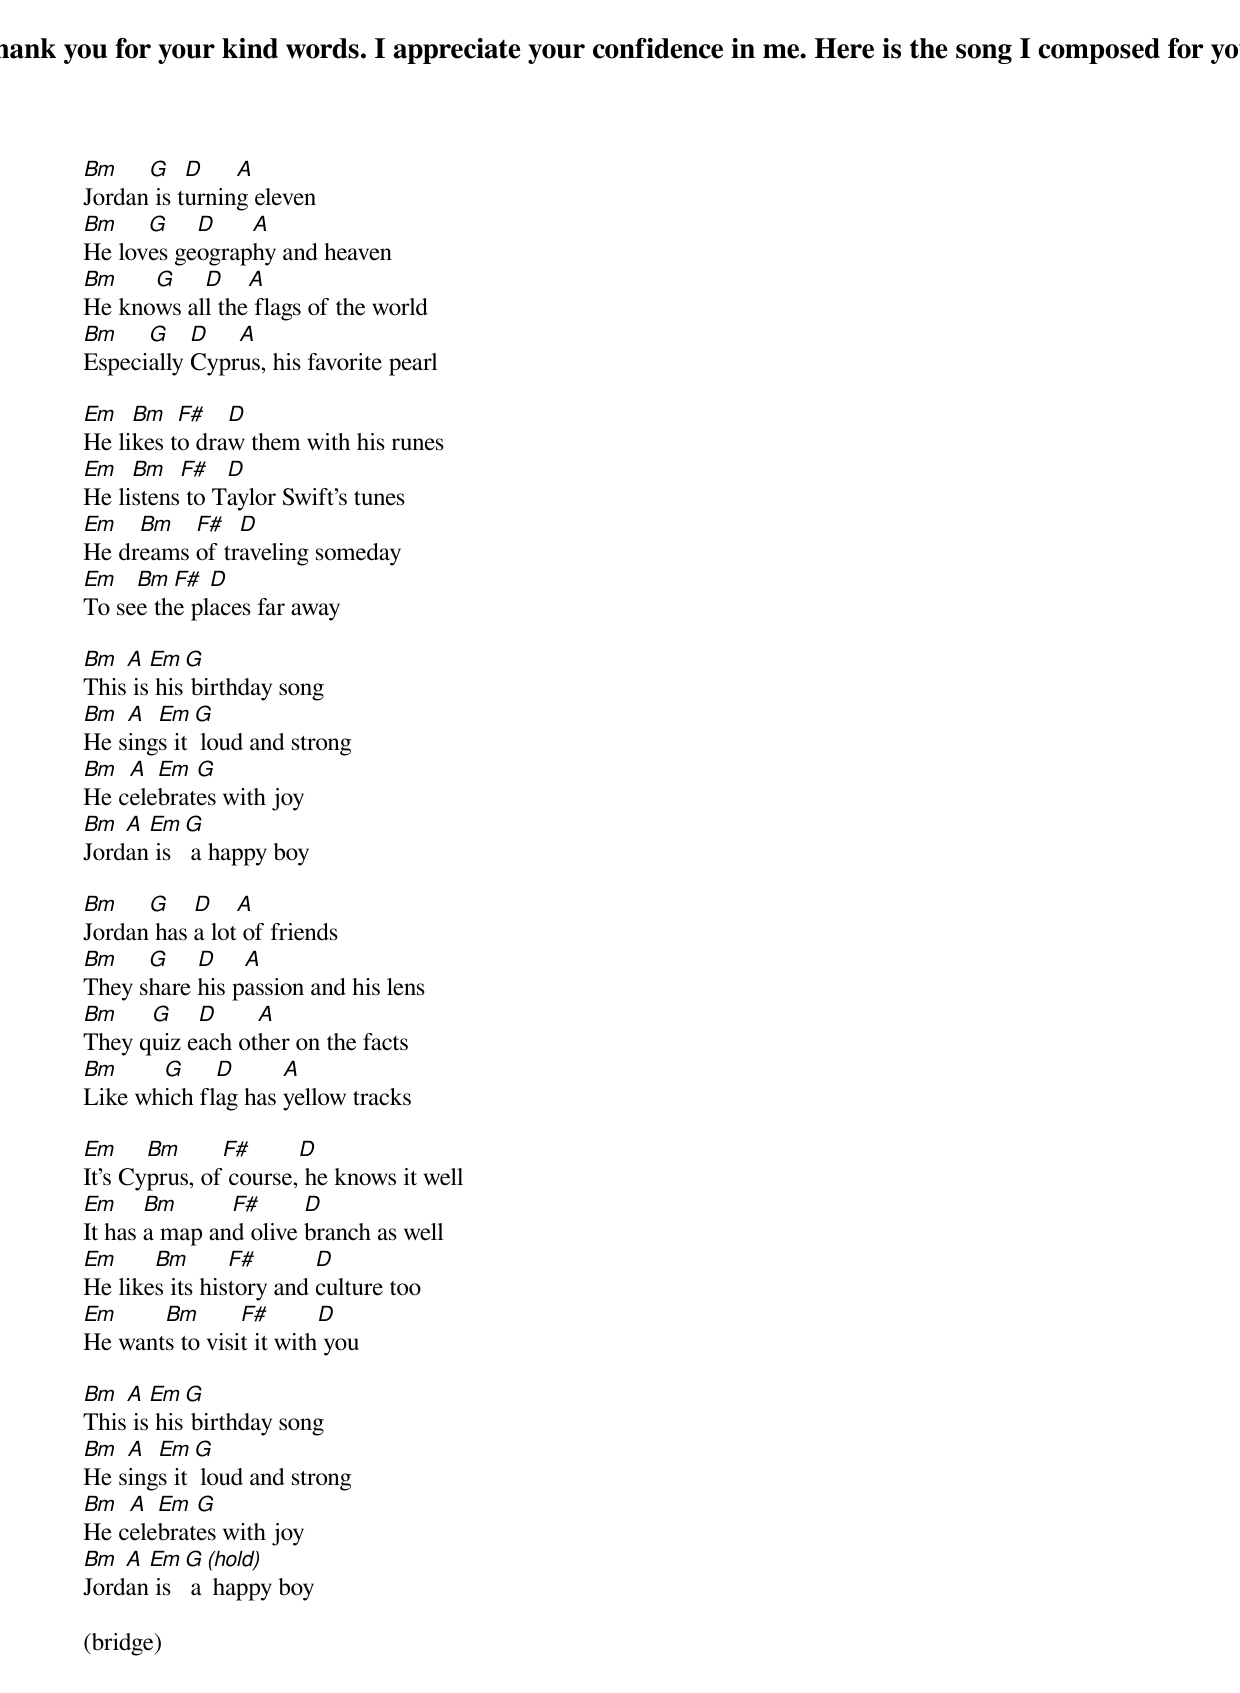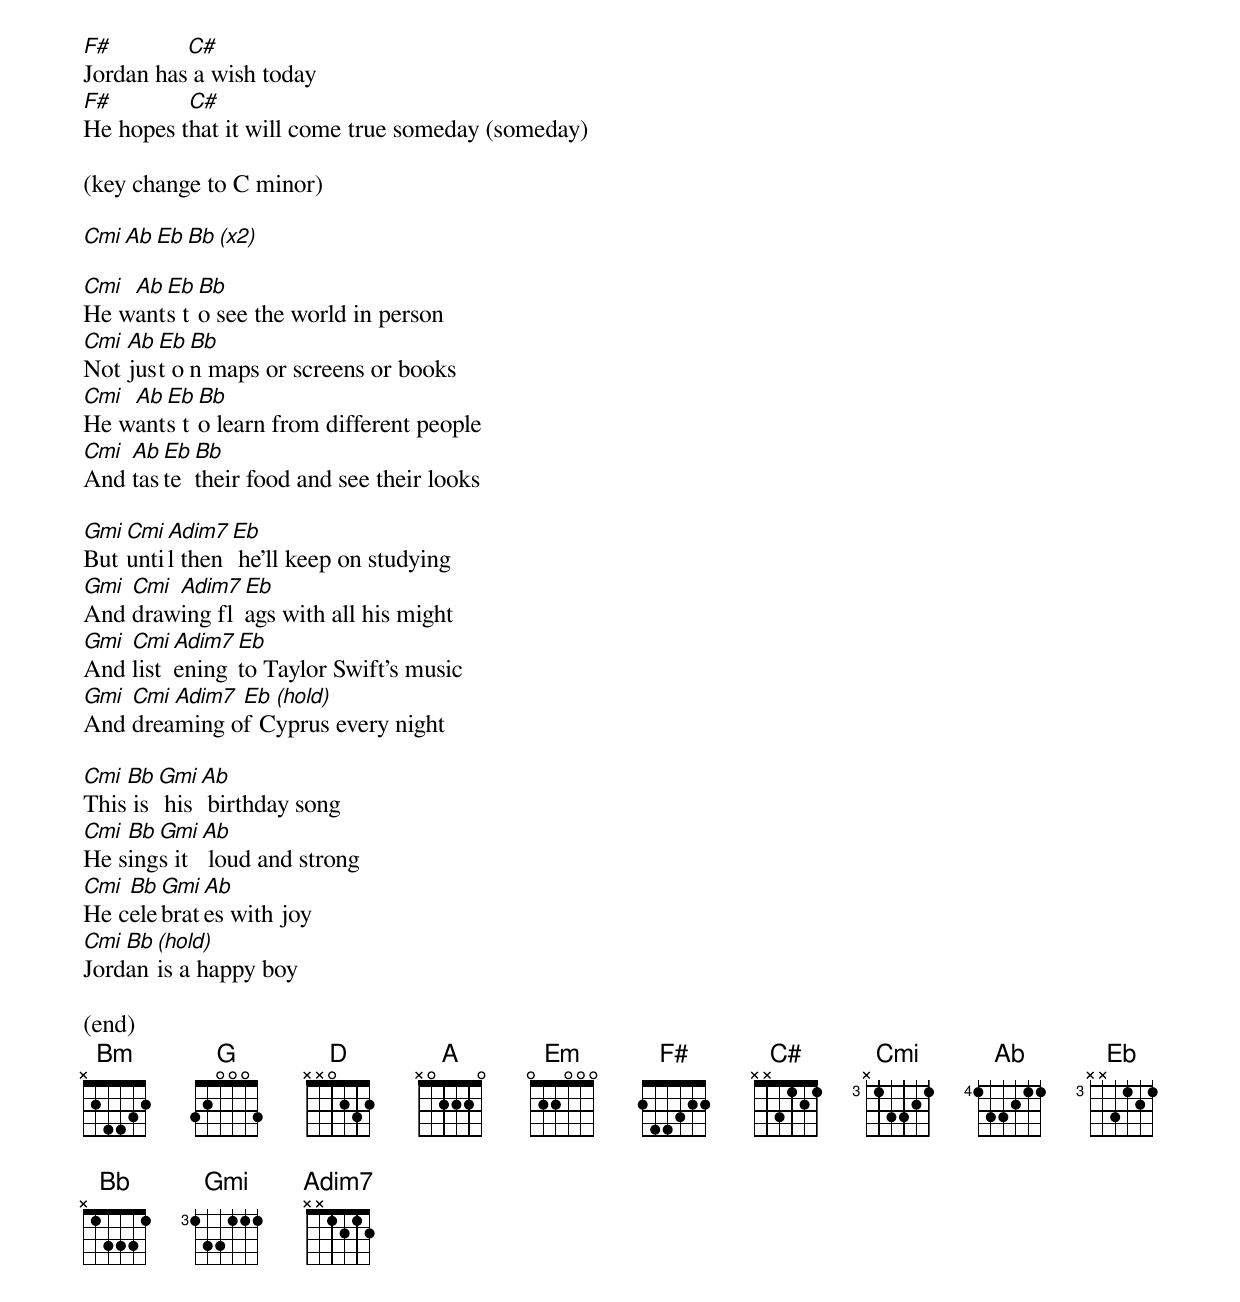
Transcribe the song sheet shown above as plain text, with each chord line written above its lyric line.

Thank you for your kind words. I appreciate your confidence in me. Here is the song I composed for you:

Bm    G    D    A
Jordan is turning eleven
Bm    G    D    A
He loves geography and heaven
Bm    G    D    A
He knows all the flags of the world
Bm    G    D   A
Especially Cyprus, his favorite pearl

Em   Bm   F#   D
He likes to draw them with his runes
Em   Bm   F#   D
He listens to Taylor Swift's tunes
Em   Bm   F#   D
He dreams of traveling someday
Em   Bm  F#  D
To see the places far away

Bm  A  Em  G
This is his birthday song
Bm  A  Em  G
He sings it loud and strong
Bm  A  Em  G
He celebrates with joy
Bm  A Em G
Jordan is a happy boy

Bm    G    D    A
Jordan has a lot of friends
Bm    G    D    A
They share his passion and his lens
Bm    G    D     A
They quiz each other on the facts
Bm     G     D      A
Like which flag has yellow tracks

Em     Bm      F#      D
It's Cyprus, of course, he knows it well
Em     Bm      F#      D
It has a map and olive branch as well
Em     Bm       F#       D
He likes its history and culture too
Em     Bm       F#       D
He wants to visit it with you

Bm  A  Em  G
This is his birthday song
Bm  A  Em  G
He sings it loud and strong
Bm  A  Em  G
He celebrates with joy
Bm  A Em G (hold)
Jordan is a happy boy

(bridge)
F#        C#
Jordan has a wish today
F#        C#
He hopes that it will come true someday (someday)

(key change to C minor)

Cmi Ab Eb Bb (x2)

Cmi Ab Eb Bb
He wants to see the world in person
Cmi Ab Eb Bb
Not just on maps or screens or books
Cmi Ab Eb Bb
He wants to learn from different people
Cmi Ab Eb Bb
And taste their food and see their looks

Gmi Cmi Adim7 Eb
But until then he'll keep on studying
Gmi Cmi Adim7 Eb
And drawing flags with all his might
Gmi Cmi Adim7 Eb
And listening to Taylor Swift's music
Gmi Cmi Adim7 Eb (hold)
And dreaming of Cyprus every night

Cmi Bb Gmi Ab
This is his birthday song
Cmi Bb Gmi Ab
He sings it loud and strong
Cmi Bb Gmi Ab
He celebrates with joy
Cmi Bb (hold)
Jordan is a happy boy

(end)
